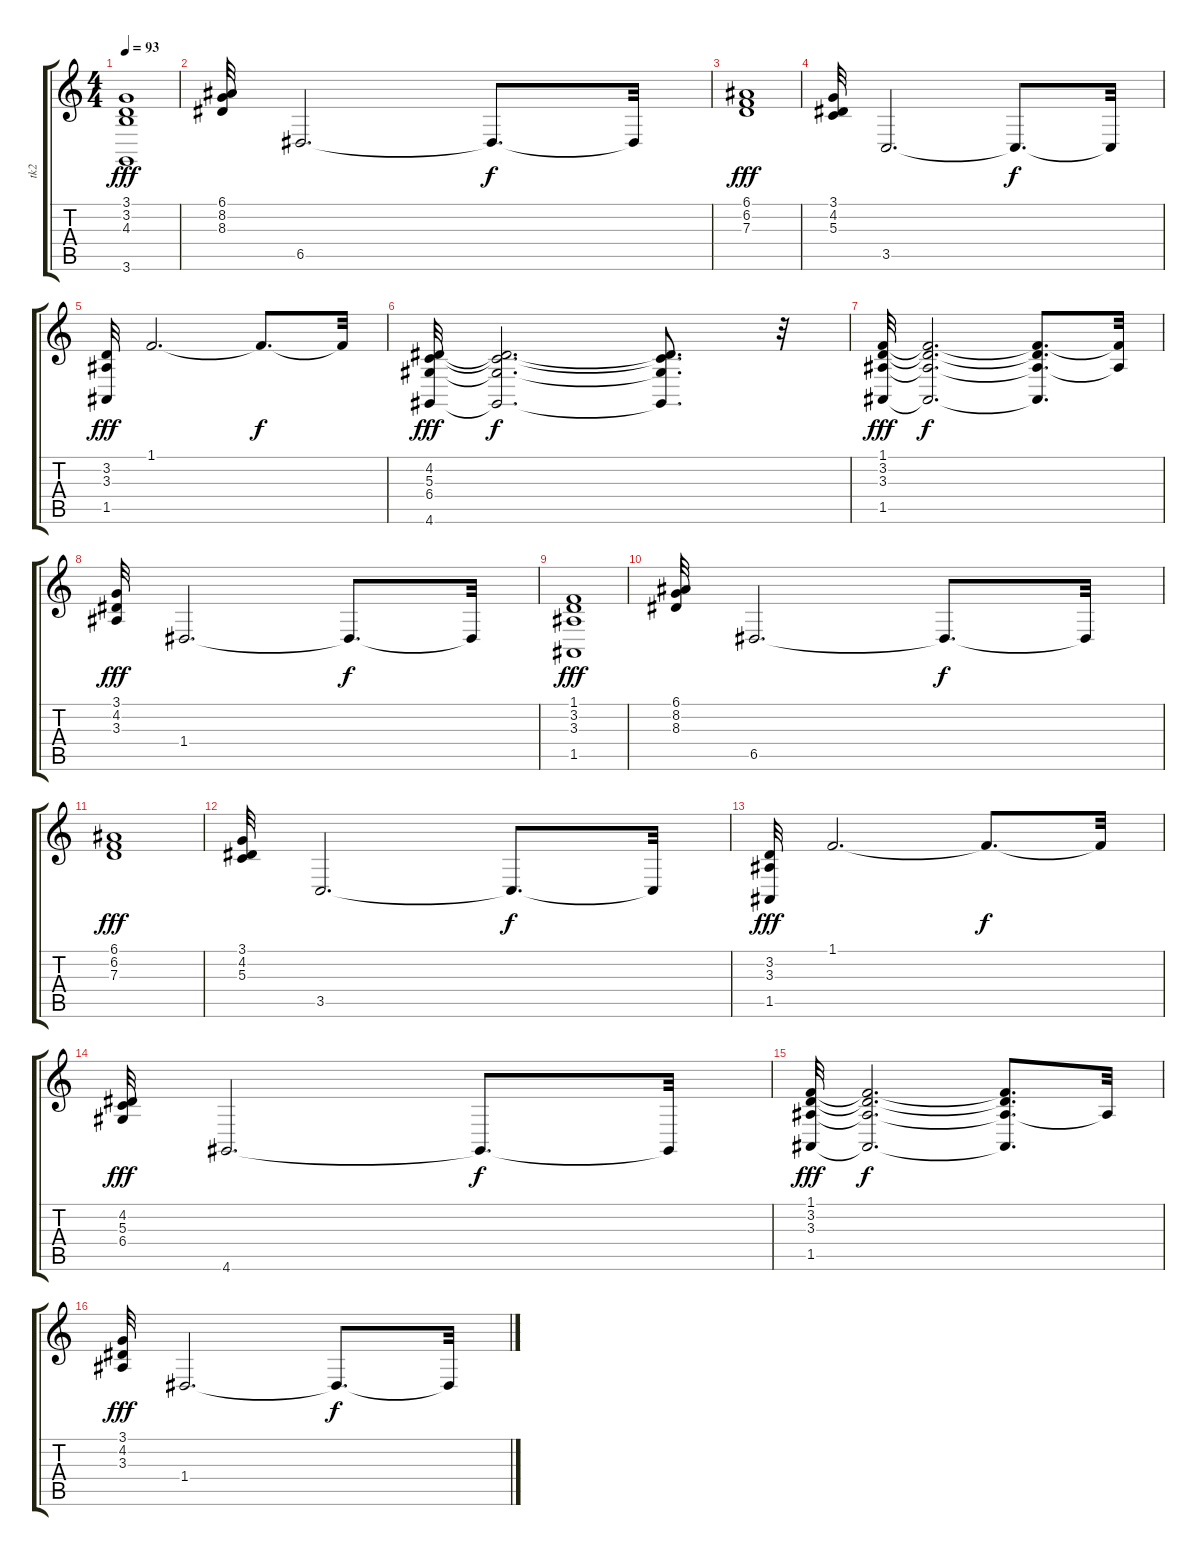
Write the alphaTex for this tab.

\track ("tk2" "tk2") {instrument stringensemble1}
\staff {score tabs}
\tuning (E4 B3 G3 D3 A2 E2) {hide}
\ts (4 4)
\tempo 93
\clef g2
\ks c
(3.1 3.2 4.3 3.6).1{dy fff} |
(6.1 8.2 8.3).32 6.5.2{d} 6.5{t}.8{d dy f} 6.5{t}.32 |
(6.1 6.2 7.3).1{dy fff} |
(3.1 4.2 5.3).32 3.5.2{d} 3.5{t}.8{d dy f} 3.5{t}.32 |
(3.2 3.3 1.5).32{dy fff} 1.1.2{d} 1.1{t}.8{d dy f} 1.1{t}.32 |
(4.2 5.3 6.4 4.6).32{dy fff} (4.2{t} 5.3{t} 6.4{t} 4.6{t}).2{d dy f} (4.2{t} 5.3{t} 6.4{t} 4.6{t}).8{d} r.32 |
(1.1 3.2 3.3 1.5).32{dy fff} (1.1{t} 3.2{t} 3.3{t} 1.5{t}).2{d dy f} (1.1{t} 3.2{t} 3.3{t} 1.5{t}).8{d} (1.1{t} 3.3{t}).32 |
(3.1 4.2 3.3).32{dy fff} 1.4.2{d} 1.4{t}.8{d dy f} 1.4{t}.32 |
(1.1 3.2 3.3 1.5).1{dy fff} |
(6.1 8.2 8.3).32 6.5.2{d} 6.5{t}.8{d dy f} 6.5{t}.32 |
(6.1 6.2 7.3).1{dy fff} |
(3.1 4.2 5.3).32 3.5.2{d} 3.5{t}.8{d dy f} 3.5{t}.32 |
(3.2 3.3 1.5).32{dy fff} 1.1.2{d} 1.1{t}.8{d dy f} 1.1{t}.32 |
(4.2 5.3 6.4).32{dy fff} 4.6.2{d} 4.6{t}.8{d dy f} 4.6{t}.32 |
(1.1 3.2 3.3 1.5).32{dy fff} (1.1{t} 3.2{t} 3.3{t} 1.5{t}).2{d dy f} (1.1{t} 3.2{t} 3.3{t} 1.5{t}).8{d} 3.3{t}.32 |
(3.1 4.2 3.3).32{dy fff} 1.4.2{d} 1.4{t}.8{d dy f} 1.4{t}.32
